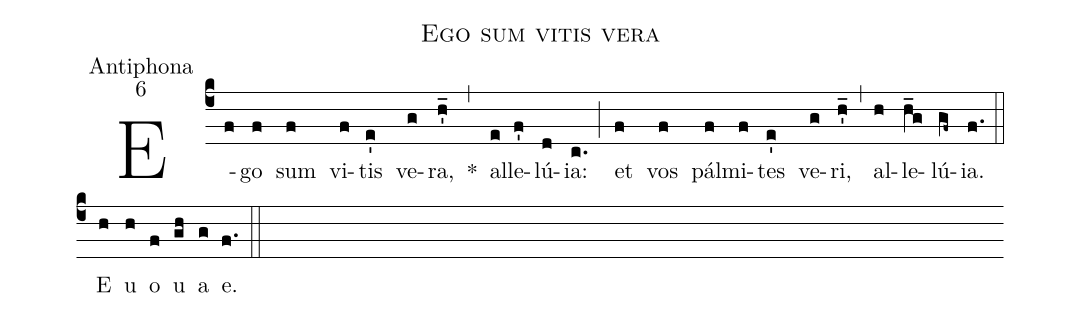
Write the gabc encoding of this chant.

name:Ego sum vitis vera;
office-part:Antiphona;
mode:6;
%%
(c4) E(f)go(f) sum(f) vi(f)tis(e') ve(g)ra,(h'_) *(,) al(e)le(f')lú(d)ia:(c.) (;) et(f) vos(f) pál(f)mi(f)tes(e') ve(g)ri,(h'_) (,) al(h)le(h_g)lú(gf~)ia.(f.) (::) <eu>E(h) u(h) o(f) u(gh) a(g) e.</eu>(f.) (::)
